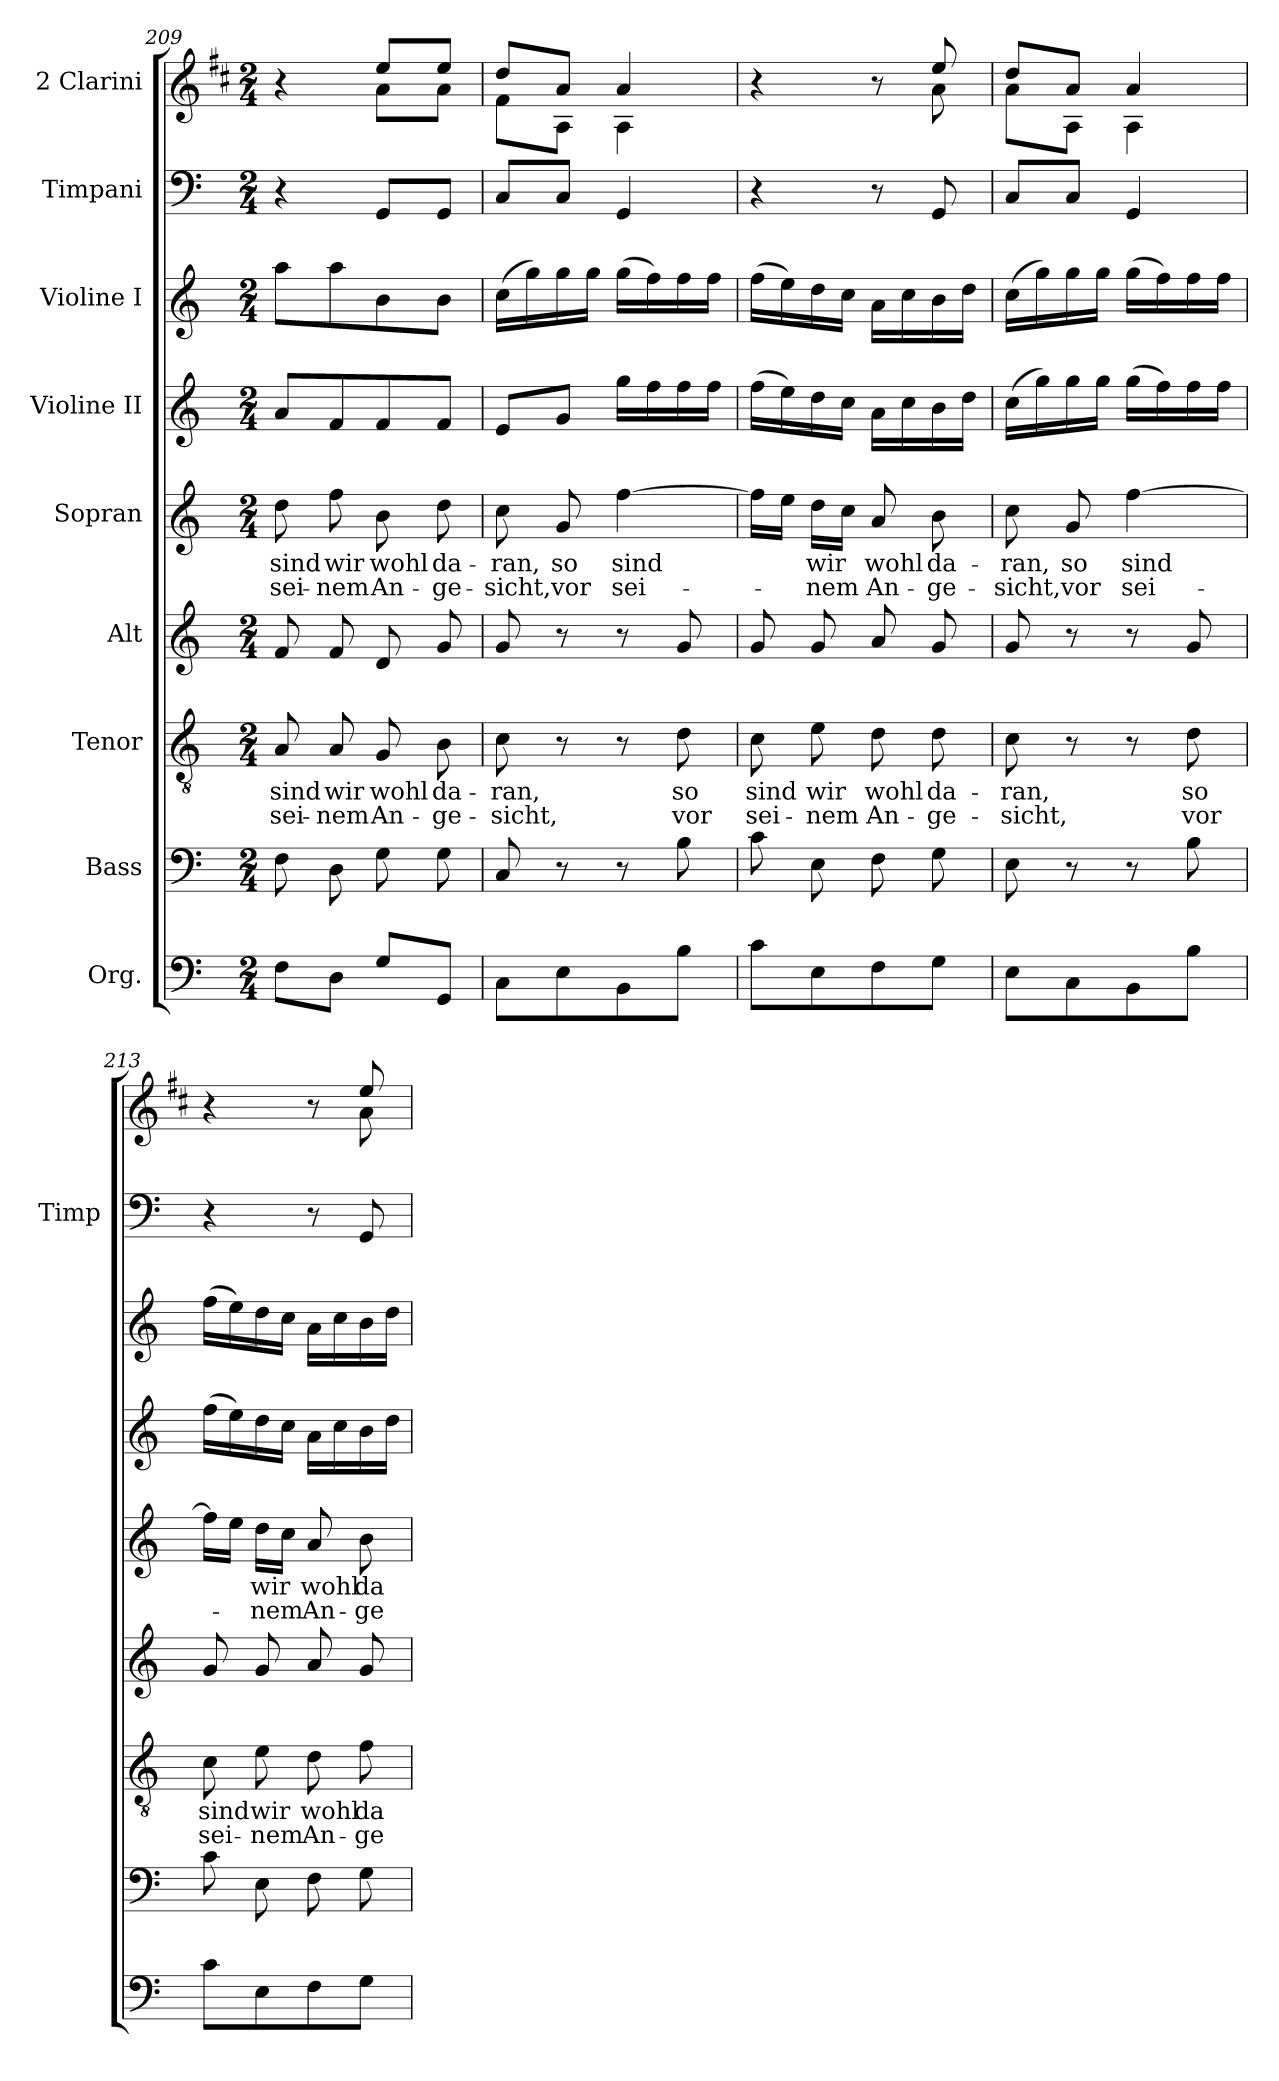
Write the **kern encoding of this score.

**kern	**kern	**kern	**text	**text	**kern	**kern	**text	**text	**kern	**kern	**kern	**kern
*part9	*part8	*part7	*part7	*part7	*part6	*part5	*part5	*part5	*part4	*part3	*part2	*part1
*staff9	*staff8	*staff7	*staff7	*staff7	*staff6	*staff5	*staff5	*staff5	*staff4	*staff3	*staff2	*staff1
*I"Org.	*I"Bass	*I"Tenor	*	*	*I"Alt	*I"Sopran	*	*	*I"Violine II	*I"Violine I	*I"Timpani	*I"2 Clarini
*	*	*	*	*	*	*	*	*	*	*	*I'Timp	*
*clefF4	*clefF4	*clefGv2	*	*	*clefG2	*clefG2	*	*	*clefG2	*clefG2	*clefF4	*clefG2
*ITrd7c12	*	*	*	*	*	*	*	*	*	*	*	*ITrd1c2
*k[]	*k[]	*k[]	*	*	*k[]	*k[]	*	*	*k[]	*k[]	*k[]	*k[]
*M2/4	*M2/4	*M2/4	*	*	*M2/4	*M2/4	*	*	*M2/4	*M2/4	*M2/4	*M2/4
=209	=209	=209	=209	=209	=209	=209	=209	=209	=209	=209	=209	=209
*	*	*	*	*	*	*	*	*	*	*	*	*^
8FF\L	8F\	8A/	sind	sei-	8f/	8dd\	sind	sei-	8a/L	8aa\L	4r	4r	4ryy
8DD\J	8D\	8A/	wir	-nem	8f/	8ff\	wir	-nem	8f/	8aa\	.	.	.
8GG/L	8G\	8G/	wohl	An-	8d/	8b\	wohl	An-	8f/	8b\	8GG/L	8dd/L	8g\L
8GGG/J	8G\	8B\	da-	-ge-	8g/	8dd\	da-	-ge-	8f/J	8b\J	8GG/J	8dd/J	8g\J
=210	=210	=210	=210	=210	=210	=210	=210	=210	=210	=210	=210	=210	=210
8CC\L	8C/	8c\	-ran,	-sicht,	8g/	8cc\	-ran,	-sicht,	8e/L	(>16cc\LL	8C/L	8cc/L	8e\L
.	.	.	.	.	.	.	.	.	.	16gg\)	.	.	.
8EE\	8r	8r	.	.	8r	8g/	so	vor	8g/J	16gg\	8C/J	8g/J	8G\J
.	.	.	.	.	.	.	.	.	.	16gg\JJ	.	.	.
8BBB\	8r	8r	.	.	8r	[4ff\	sind	sei-	16gg\LL	(>16gg\LL	4GG/	4g/	4G\
.	.	.	.	.	.	.	.	.	16ff\	16ff\)	.	.	.
8BB\J	8B\	8d\	so	vor	8g/	.	.	.	16ff\	16ff\	.	.	.
.	.	.	.	.	.	.	.	.	16ff\JJ	16ff\JJ	.	.	.
!!LO:LB:g=z	!!
=211	=211	=211	=211	=211	=211	=211	=211	=211	=211	=211	=211	=211	=211
8C\L	8c\	8c\	sind	sei-	8g/	16ff\LL]	.	.	(>16ff\LL	(>16ff\LL	4r	4r	4ryy
.	.	.	.	.	.	16ee\JJ	.	.	16ee\)	16ee\)	.	.	.
8EE\	8E\	8e\	wir	-nem	8g/	16dd\LL	wir	-nem	16dd\	16dd\	.	.	.
.	.	.	.	.	.	16cc\JJ	.	.	16cc\JJ	16cc\JJ	.	.	.
8FF\	8F\	8d\	wohl	An-	8a/	8a/	wohl	An-	16a\LL	16a\LL	8r	8r	8ryy
.	.	.	.	.	.	.	.	.	16cc\	16cc\	.	.	.
8GG\J	8G\	8d\	da-	-ge-	8g/	8b\	da-	-ge-	16b\	16b\	8GG/	8dd/	8g\
.	.	.	.	.	.	.	.	.	16dd\JJ	16dd\JJ	.	.	.
=212	=212	=212	=212	=212	=212	=212	=212	=212	=212	=212	=212	=212	=212
8EE\L	8E\	8c\	-ran,	-sicht,	8g/	8cc\	-ran,	-sicht,	(>16cc\LL	(>16cc\LL	8C/L	8cc/L	8g\L
.	.	.	.	.	.	.	.	.	16gg\)	16gg\)	.	.	.
8CC\	8r	8r	.	.	8r	8g/	so	vor	16gg\	16gg\	8C/J	8g/J	8G\J
.	.	.	.	.	.	.	.	.	16gg\JJ	16gg\JJ	.	.	.
8BBB\	8r	8r	.	.	8r	[4ff\	sind	sei-	(>16gg\LL	(>16gg\LL	4GG/	4g/	4G\
.	.	.	.	.	.	.	.	.	16ff\)	16ff\)	.	.	.
8BB\J	8B\	8d\	so	vor	8g/	.	.	.	16ff\	16ff\	.	.	.
.	.	.	.	.	.	.	.	.	16ff\JJ	16ff\JJ	.	.	.
=213	=213	=213	=213	=213	=213	=213	=213	=213	=213	=213	=213	=213	=213
8C\L	8c\	8c\	sind	sei-	8g/	16ff\LL]	.	.	(>16ff\LL	(>16ff\LL	4r	4r	4ryy
.	.	.	.	.	.	16ee\JJ	.	.	16ee\)	16ee\)	.	.	.
8EE\	8E\	8e\	wir	-nem	8g/	16dd\LL	wir	-nem	16dd\	16dd\	.	.	.
.	.	.	.	.	.	16cc\JJ	.	.	16cc\JJ	16cc\JJ	.	.	.
8FF\	8F\	8d\	wohl	An-	8a/	8a/	wohl	An-	16a\LL	16a\LL	8r	8r	8ryy
.	.	.	.	.	.	.	.	.	16cc\	16cc\	.	.	.
8GG\J	8G\	8f\	da-	-ge-	8g/	8b\	da-	-ge-	16b\	16b\	8GG/	8dd/	8g\
.	.	.	.	.	.	.	.	.	16dd\JJ	16dd\JJ	.	.	.
*	*	*	*	*	*	*	*	*	*	*	*	*v	*v
=	=	=	=	=	=	=	=	=	=	=	=	=
*-	*-	*-	*-	*-	*-	*-	*-	*-	*-	*-	*-	*-
